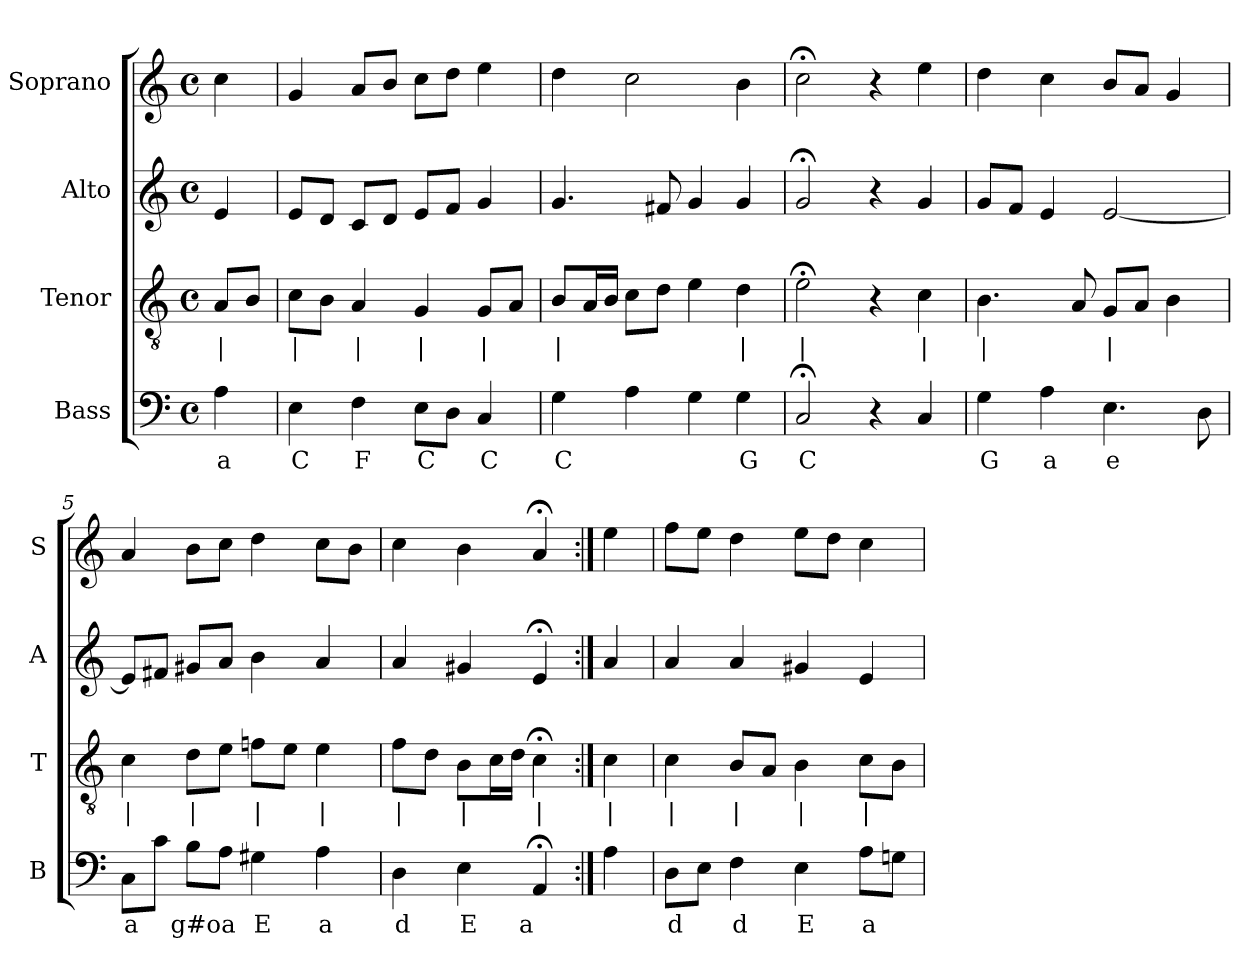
**kern	**text	**kern	**text	**kern	**kern
*part4	*part4	*part3	*part3	*part2	*part1
*staff4	*staff4	*staff3	*staff3	*staff2	*staff1
*I"Bass	*	*I"Tenor	*	*I"Alto	*I"Soprano
*I'B	*	*I'T	*	*I'A	*I'S
*clefF4	*	*clefGv2	*	*clefG2	*clefG2
*k[]	*	*k[]	*	*k[]	*k[]
*a:	*	*a:	*	*a:	*a:
*M4/4	*	*M4/4	*	*M4/4	*M4/4
*met(c)	*	*met(c)	*	*met(c)	*met(c)
*MM100	*	*MM100	*	*MM100	*MM100
=	=	=	=	=	=
4A	a	8AL	|	4e	4cc
.	.	8BJ	.	.	.
=1	=1	=1	=1	=1	=1
4E	C	8cL	|	8eL	4g
.	.	8BJ	.	8dJ	.
4F	F	4A	|	8cL	8aL
.	.	.	.	8dJ	8bJ
8EL	C	4G	|	8eL	8ccL
8DJ	.	.	.	8fJ	8ddJ
4C	C	8GL	|	4g	4ee
.	.	8AJ	.	.	.
=2	=2	=2	=2	=2	=2
4G	C	8BL	|	4.g	4dd
.	.	16AL	.	.	.
.	.	16BJJ	.	.	.
4A	.	8cL	.	.	2cc
.	.	8dJ	.	8f#X	.
4G	.	4e	.	4g	.
4G	G	4d	|	4g	4b
=3	=3	=3	=3	=3	=3
2C;<	C	2e;<	|	2g;<	2cc;<
4r	.	4r	.	4r	4r
4C	.	4c	|	4g	4ee
=4	=4	=4	=4	=4	=4
4G	G	4.B	|	8gL	4dd
.	.	.	.	8fJ	.
4A	a	.	.	4e	4cc
.	.	8A	.	.	.
4.E	e	8GL	|	[2e	8bL
.	.	8AJ	.	.	8aJ
.	.	4B	.	.	4g
8D	.	.	.	.	.
=5	=5	=5	=5	=5	=5
8CL	a	4c	|	8eL]	4a
8cJ	.	.	.	8f#XJ	.
8BL	g#o	8dL	|	8g#XL	8bL
8AJ	a	8eJ	.	8aJ	8ccJ
4G#X	E	8fnL	|	4b	4dd
.	.	8eJ	.	.	.
4A	a	4e	|	4a	8ccL
.	.	.	.	.	8bJ
=6	=6	=6	=6	=6	=6
4D	d	8fL	|	4a	4cc
.	.	8dJ	.	.	.
4E	E	8BL	|	4g#X	4b
.	.	16cL	.	.	.
.	.	16dJJ	.	.	.
4AA;<	a	4c;<	|	4e;<	4a;<
=:|!	=:|!	=:|!	=:|!	=:|!	=:|!
4A	.	4c	|	4a	4ee
=7	=7	=7	=7	=7	=7
8DL	d	4c	|	4a	8ffL
8EJ	.	.	.	.	8eeJ
4F	d	8BL	|	4a	4dd
.	.	8AJ	.	.	.
4E	E	4B	|	4g#X	8eeL
.	.	.	.	.	8ddJ
8AL	a	8cL	|	4e	4cc
8GnJ	.	8BJ	.	.	.
=	=	=	=	=	=
*-	*-	*-	*-	*-	*-
